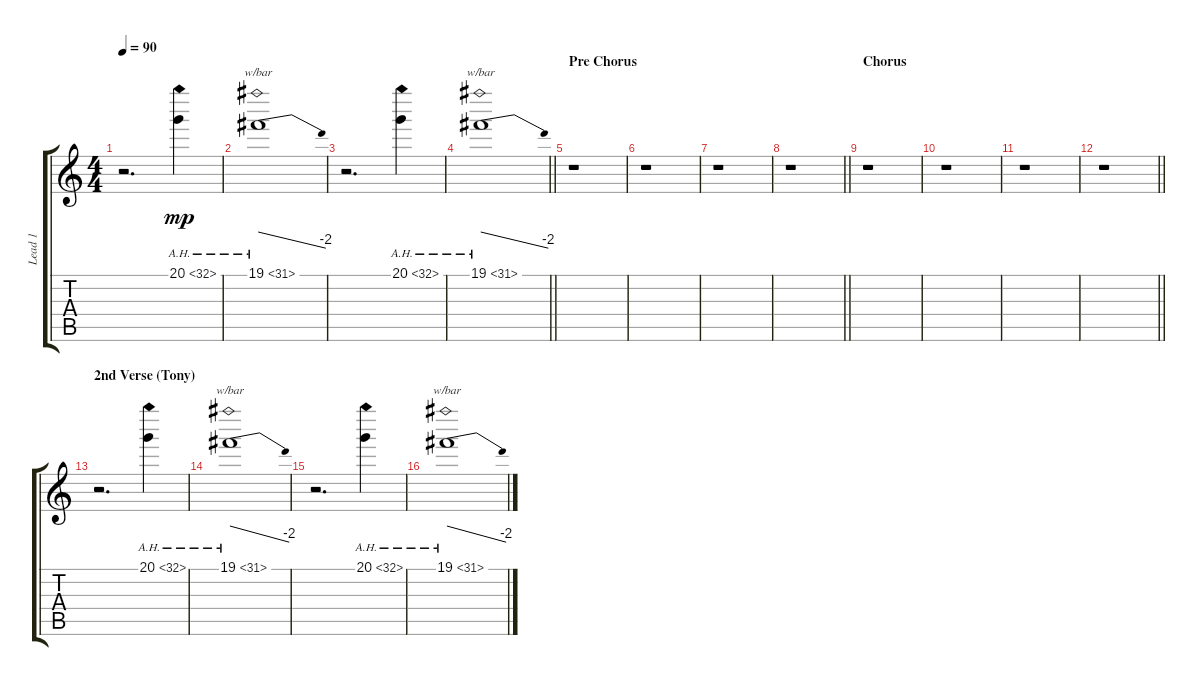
\track ("Lead 1" "Lead 1") {instrument distortionguitar}
\staff {score tabs}
\tuning (B3 Gb3 D3 A2 E2 B1) {hide}
\ts (4 4)
\tempo 90
\clef g2
\ks c
r.2{d dy mp} 20.1{ah 12}.4 |
19.1{ah 12}.1{tbe (dive default 0 0 60 -8)} |
r.2{d} 20.1{ah 12}.4 |
\barLineRight lightlight
19.1{ah 12}.1{tbe (dive default 0 0 60 -8)} |
\section ("" "Pre Chorus")
r.1 |
r.1 |
r.1 |
\barLineRight lightlight
r.1 |
\section ("" "Chorus")
r.1 |
r.1 |
r.1 |
\barLineRight lightlight
r.1 |
\section ("" "2nd Verse (Tony)")
r.2{d} 20.1{ah 12}.4 |
19.1{ah 12}.1{tbe (dive default 0 0 60 -8)} |
r.2{d} 20.1{ah 12}.4 |
19.1{ah 12}.1{tbe (dive default 0 0 60 -8)}
